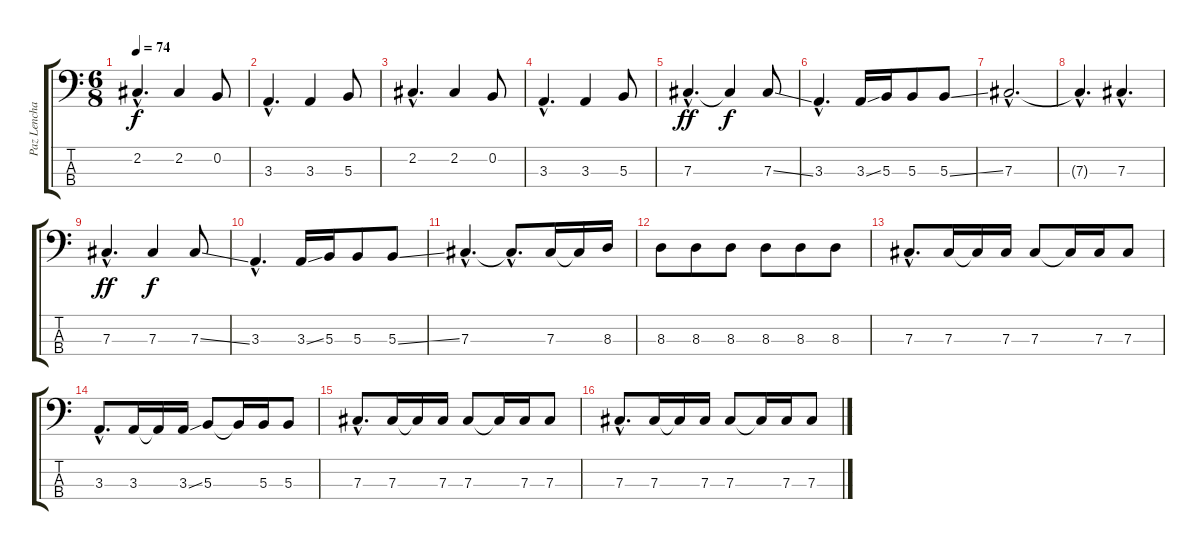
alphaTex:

\track ("Paz Lenchantin - Bass" "Paz Lencha") {instrument electricbasspick}
\staff {score tabs}
\tuning (E2 B1 Gb1 Db1) {hide}
\ts (6 8)
\tempo 74
\clef f4
\ks c
2.2{hac}.4{d dy f} 2.2.4 0.2.8 |
3.3{hac}.4{d} 3.3.4 5.3.8 |
2.2{hac}.4{d} 2.2.4 0.2.8 |
3.3{hac}.4{d} 3.3.4 5.3.8 |
7.3{hac}.4{d dy ff} 7.3{t}.4{dy f} 7.3{ss}.8 |
3.3{hac}.4{d} 3.3{ss}.16 5.3.16 5.3.8 5.3{ss}.8 |
7.3{hac}.2{d} |
7.3{hac t}.4{d} 7.3{hac}.4{d} |
7.3{hac}.4{d dy ff} 7.3.4{dy f} 7.3{ss}.8 |
3.3{hac}.4{d} 3.3{ss}.16 5.3.16 5.3.8 5.3{ss}.8 |
7.3{hac}.4{d} 7.3{hac t}.8{d} 7.3.16 7.3{t}.16 8.3.16 |
8.3.8 8.3.8 8.3.8 8.3.8 8.3.8 8.3.8 |
7.3{hac}.8{d} 7.3.16 7.3{t}.16 7.3.16 7.3.8 7.3{t}.16 7.3.16 7.3.8 |
3.3{hac}.8{d} 3.3.16 3.3{t}.16 3.3{ss}.16 5.3.8 5.3{t}.16 5.3.16 5.3.8 |
7.3{hac}.8{d} 7.3.16 7.3{t}.16 7.3.16 7.3.8 7.3{t}.16 7.3.16 7.3.8 |
7.3{hac}.8{d} 7.3.16 7.3{t}.16 7.3.16 7.3.8 7.3{t}.16 7.3.16 7.3.8
